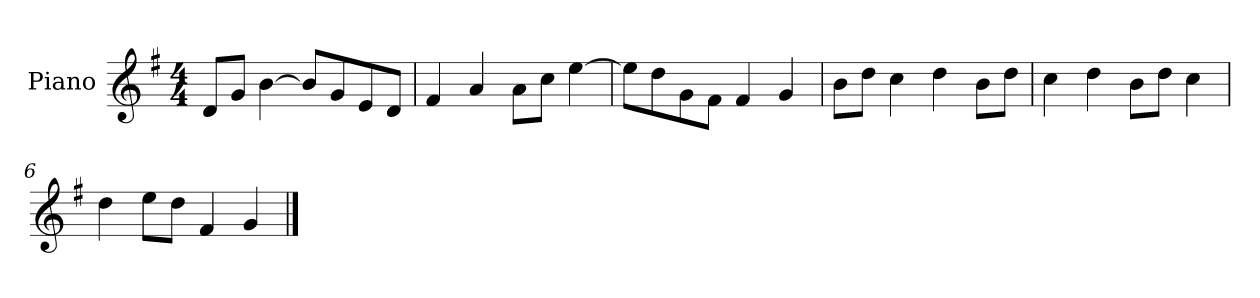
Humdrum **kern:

**kern
*part1
*staff1
*I"Piano
*I'P-no
*clefG2
*k[f#]
*M4/4
*MM90
=1
8d/L
8g/J
[4b\
8b/L]
8g/
8e/
8d/J
=2
4f#/
4a/
8a\L
8cc\J
[4ee\
=3
8ee\L]
8dd\
8g\
8f#\J
4f#/
4g/
=4
8b\L
8dd\J
4cc\
4dd\
8b\L
8dd\J
=5
4cc\
4dd\
8b\L
8dd\J
4cc\
=6
4dd\
8ee\L
8dd\J
4f#/
4g/
==
*-
